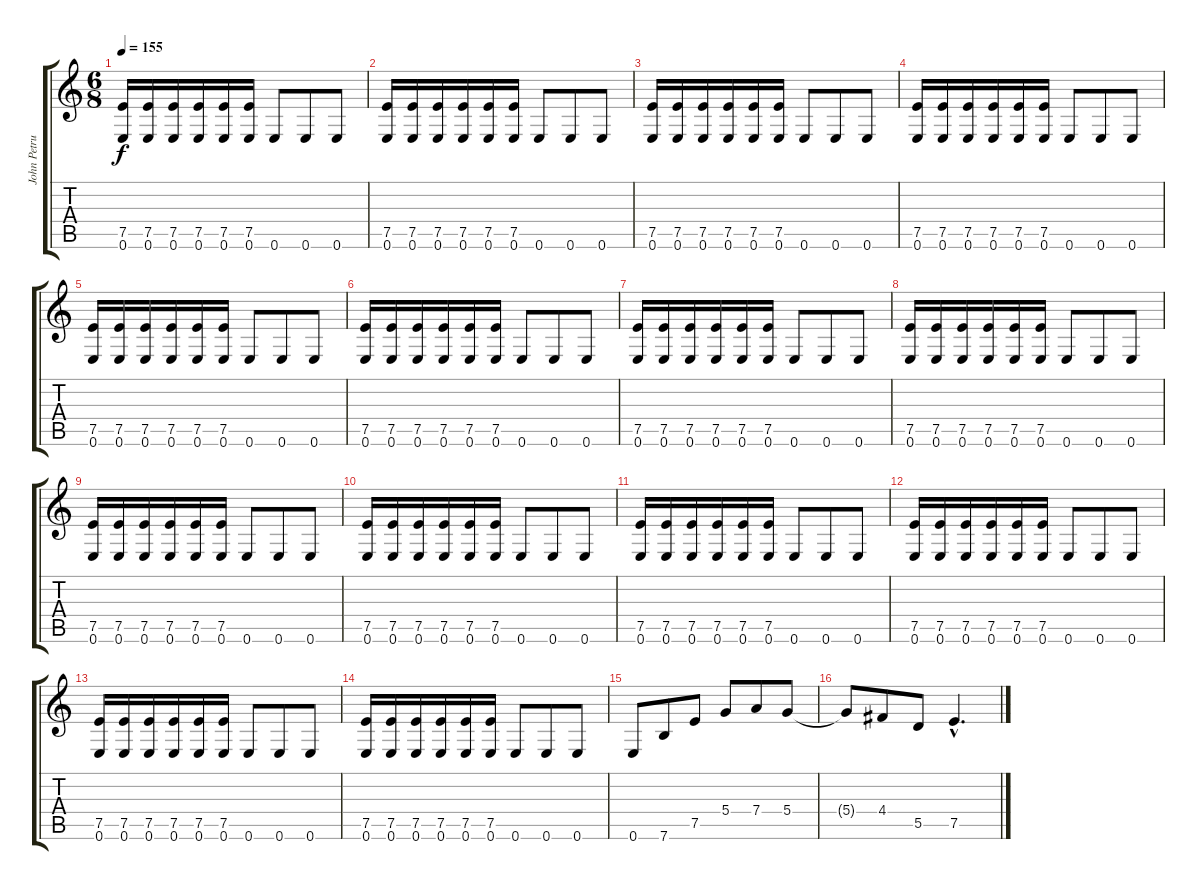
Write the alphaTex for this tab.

\track ("John Petrucci - 6 Strings Guitar" "John Petru") {instrument distortionguitar}
\staff {score tabs}
\tuning (E4 B3 G3 D3 A2 E2) {hide}
\ts (6 8)
\tempo 155
\clef g2
\ks c
(7.5 0.6).16{dy f} (7.5 0.6).16 (7.5 0.6).16 (7.5 0.6).16 (7.5 0.6).16 (7.5 0.6).16 0.6.8 0.6.8 0.6.8 |
(7.5 0.6).16 (7.5 0.6).16 (7.5 0.6).16 (7.5 0.6).16 (7.5 0.6).16 (7.5 0.6).16 0.6.8 0.6.8 0.6.8 |
(7.5 0.6).16 (7.5 0.6).16 (7.5 0.6).16 (7.5 0.6).16 (7.5 0.6).16 (7.5 0.6).16 0.6.8 0.6.8 0.6.8 |
(7.5 0.6).16 (7.5 0.6).16 (7.5 0.6).16 (7.5 0.6).16 (7.5 0.6).16 (7.5 0.6).16 0.6.8 0.6.8 0.6.8 |
(7.5 0.6).16 (7.5 0.6).16 (7.5 0.6).16 (7.5 0.6).16 (7.5 0.6).16 (7.5 0.6).16 0.6.8 0.6.8 0.6.8 |
(7.5 0.6).16 (7.5 0.6).16 (7.5 0.6).16 (7.5 0.6).16 (7.5 0.6).16 (7.5 0.6).16 0.6.8 0.6.8 0.6.8 |
(7.5 0.6).16{volume 15} (7.5 0.6).16 (7.5 0.6).16 (7.5 0.6).16 (7.5 0.6).16 (7.5 0.6).16 0.6.8 0.6.8 0.6.8 |
(7.5 0.6).16 (7.5 0.6).16 (7.5 0.6).16 (7.5 0.6).16 (7.5 0.6).16 (7.5 0.6).16 0.6.8 0.6.8 0.6.8 |
(7.5 0.6).16 (7.5 0.6).16 (7.5 0.6).16 (7.5 0.6).16 (7.5 0.6).16 (7.5 0.6).16 0.6.8 0.6.8 0.6.8 |
(7.5 0.6).16 (7.5 0.6).16 (7.5 0.6).16 (7.5 0.6).16 (7.5 0.6).16 (7.5 0.6).16 0.6.8 0.6.8 0.6.8 |
(7.5 0.6).16 (7.5 0.6).16 (7.5 0.6).16 (7.5 0.6).16 (7.5 0.6).16 (7.5 0.6).16 0.6.8 0.6.8 0.6.8 |
(7.5 0.6).16 (7.5 0.6).16 (7.5 0.6).16 (7.5 0.6).16 (7.5 0.6).16 (7.5 0.6).16 0.6.8 0.6.8 0.6.8 |
(7.5 0.6).16 (7.5 0.6).16 (7.5 0.6).16 (7.5 0.6).16 (7.5 0.6).16 (7.5 0.6).16 0.6.8 0.6.8 0.6.8 |
(7.5 0.6).16 (7.5 0.6).16 (7.5 0.6).16 (7.5 0.6).16 (7.5 0.6).16 (7.5 0.6).16 0.6.8 0.6.8 0.6.8 |
0.6.8 7.6.8 7.5.8 5.4.8 7.4.8 5.4.8 |
5.4{t}.8 4.4.8 5.5.8 7.5{hac}.4{d}
